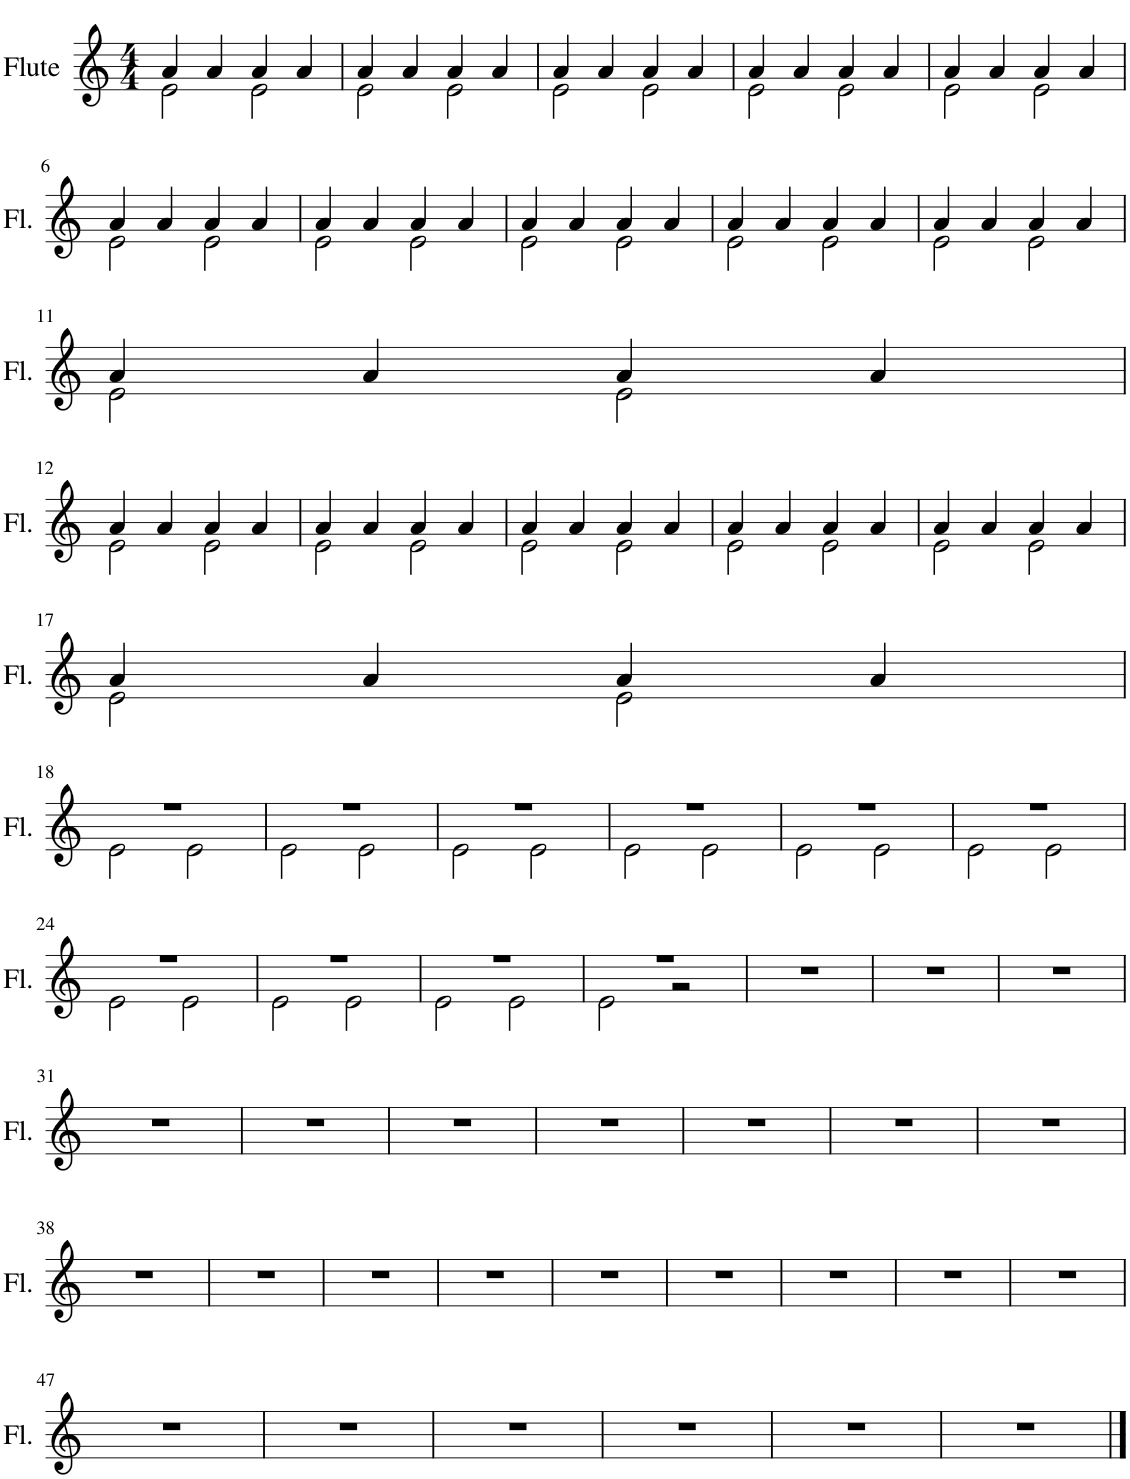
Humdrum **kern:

**kern
*part1
*staff1
*I"Flute
*I'Fl.
*clefG2
*k[]
*M4/4
=1
*^
4a/	2e\
4a/	.
4a/	2e\
4a/	.
=2	=2
4a/	2e\
4a/	.
4a/	2e\
4a/	.
=3	=3
4a/	2e\
4a/	.
4a/	2e\
4a/	.
=4	=4
4a/	2e\
4a/	.
4a/	2e\
4a/	.
=5	=5
4a/	2e\
4a/	.
4a/	2e\
4a/	.
!!LO:LB:g=z	!!
=6	=6
4a/	2e\
4a/	.
4a/	2e\
4a/	.
=7	=7
4a/	2e\
4a/	.
4a/	2e\
4a/	.
=8	=8
4a/	2e\
4a/	.
4a/	2e\
4a/	.
=9	=9
4a/	2e\
4a/	.
4a/	2e\
4a/	.
=10	=10
4a/	2e\
4a/	.
4a/	2e\
4a/	.
!!LO:LB:g=z	!!
=11	=11
4a/	2e\
4a/	.
4a/	2e\
4a/	.
!!LO:LB:g=z	!!
=12	=12
4a/	2e\
4a/	.
4a/	2e\
4a/	.
=13	=13
4a/	2e\
4a/	.
4a/	2e\
4a/	.
=14	=14
4a/	2e\
4a/	.
4a/	2e\
4a/	.
=15	=15
4a/	2e\
4a/	.
4a/	2e\
4a/	.
=16	=16
4a/	2e\
4a/	.
4a/	2e\
4a/	.
!!LO:LB:g=z	!!
=17	=17
4a/	2e\
4a/	.
4a/	2e\
4a/	.
!!LO:LB:g=z	!!
=18	=18
1r	2e\
.	2e\
=19	=19
1r	2e\
.	2e\
=20	=20
1r	2e\
.	2e\
=21	=21
1r	2e\
.	2e\
=22	=22
1r	2e\
.	2e\
=23	=23
1r	2e\
.	2e\
!!LO:LB:g=z	!!
=24	=24
1r	2e\
.	2e\
=25	=25
1r	2e\
.	2e\
=26	=26
1r	2e\
.	2e\
=27	=27
1r	2e\
.	2r
*v	*v
=28
1r
=29
1r
=30
1r
!!LO:LB:g=z
=31
1r
=32
1r
=33
1r
=34
1r
=35
1r
=36
1r
=37
1r
!!LO:LB:g=z
=38
1r
=39
1r
=40
1r
=41
1r
=42
1r
=43
1r
=44
1r
=45
1r
=46
1r
!!LO:LB:g=z
=47
1r
=48
1r
=49
1r
=50
1r
=51
1r
=52
1r
==
*-
